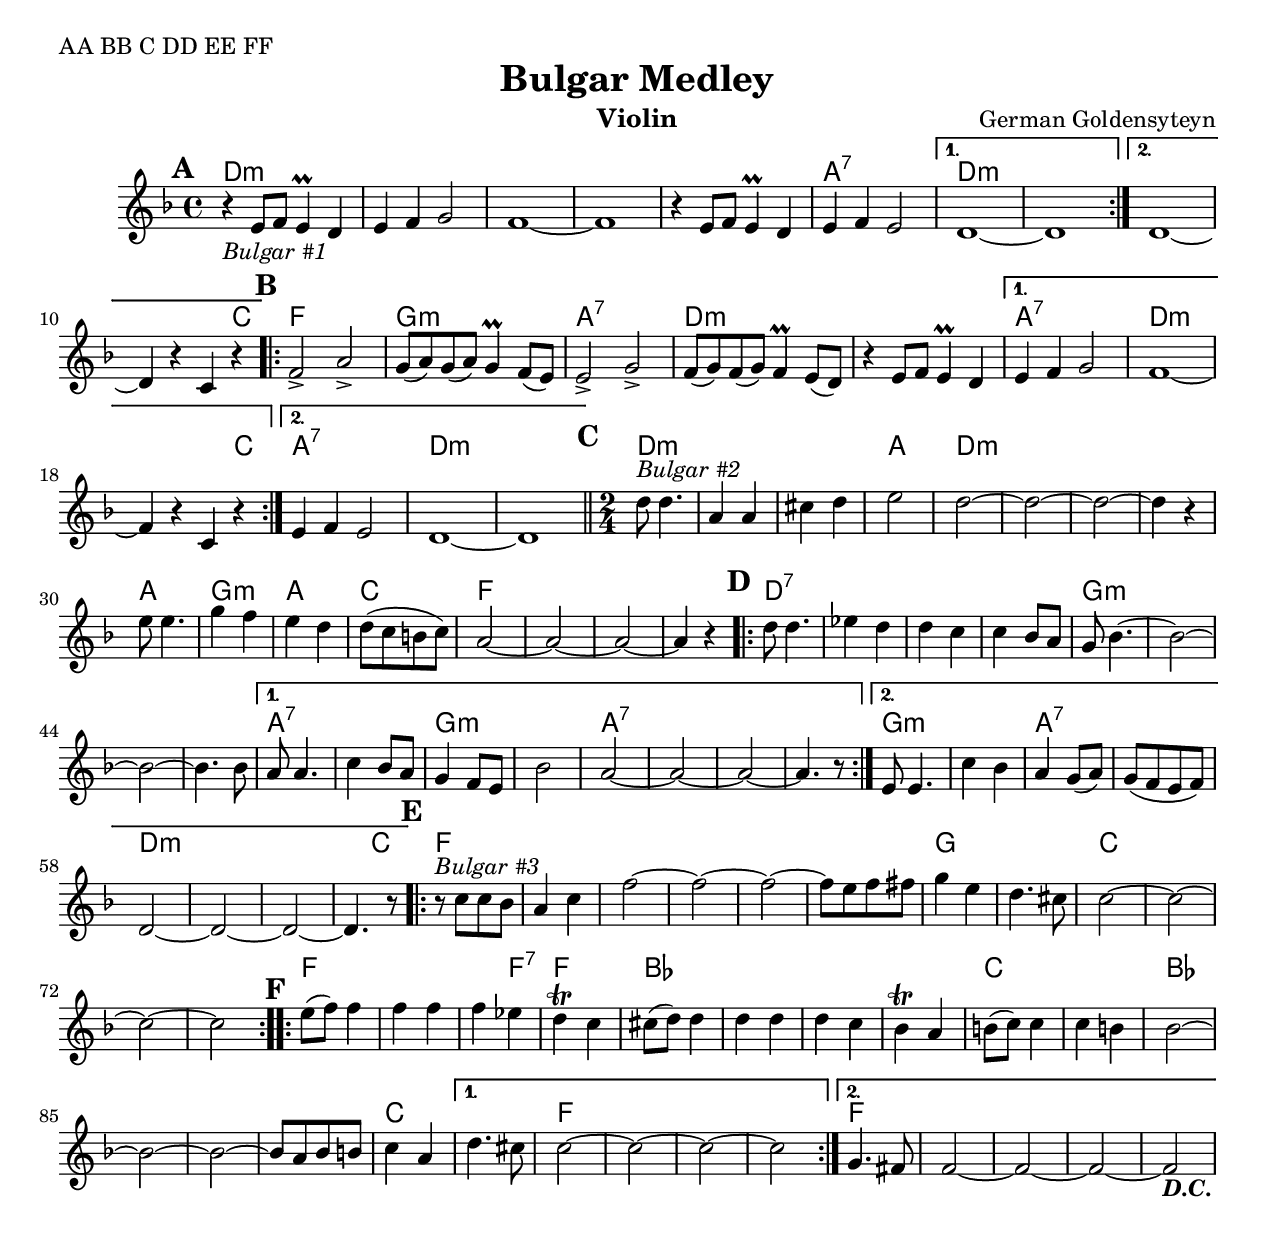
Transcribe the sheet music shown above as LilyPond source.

\version "2.18.0"
\include "english.ly"
\paper{
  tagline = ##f
  print-all-headers = ##t
  #(set-paper-size "letter")
}
date = #(strftime "%d-%m-%Y" (localtime (current-time)))

%\markup{ \italic{ " Updated " \date  }  }

\markup{AA BB C DD EE FF}

%#################################### Melody ########################
melody = \transpose d c \relative c' {
  \set Score.markFormatter = #format-mark-box-alphabet
  \clef treble
  \key g \major
  \time 4/4
  \set Score.markFormatter = #format-mark-box-alphabet

  %\partial 16*3 a16 d f   %lead in notes

  \repeat volta 2{
  \mark \default
    \mark \default
    r4  _\markup {\italic{"Bulgar #1"}} fs8 g fs4 \prall e
    fs4 g a2
    g1~
    g1

    r4 fs8 g fs4 \prall e
    fs4 g fs2

  }
  \alternative {
    {
      e1~
      e1
    }
    {
      e1~
      e4 r4  d4 r4
    }
  }

  \repeat volta 2{
  \mark \default
    \mark \default
    g2-> b->
    a8(b)a(b) a4\prall  g8 (fs)|
    fs2-> a->
    g8(a) g(a) g4\prall fs8(e)

    r4 fs8 g fs4 \prall e
  }
  \alternative { {fs4 g a2 g1~g4 r d r }{fs4 g fs2 e1~e1 } }

%%%%%%%%%%%%%%%%%%%%%%%%%%%%%%%%%%%%Bulgar 2%%%%%%%%%%%%%
  \time 2/4
  \set Score.markFormatter = #format-mark-box-alphabet
  \bar "||"
  \mark \default
  e'8^\markup {\italic{ "Bulgar #2"}} e4.
  b4 b
  ds4 e
  fs2

  e2~e2~e2~e4 r

  fs8 fs4.
  a4 g
  fs4 e
  e8[(d cs d)]

  b2~b2~b2~b4 r

  \repeat volta 2{
  \mark \default
    \mark \default  %D section
    e8 e4.
    f4 e
    e4 d
    d4 c8 b

    a8 c4.~
    c2~c2~ c4. c8
  }

  \alternative{
    {
      b8 b4.
      d4 c8 b
      a4 g8 fs
      c'2
      b2~b2~b2~b4. r8
    }
    {
      fs8 fs4.
      d'4 c
      b4 a8(b)
      a8[(g fs g)]
      e2~e2~e2~e4. r8
    }
  }
%%%%%%%%%%%%%%%%%%%%%%%%%%%%%%%%%%%%%Bulgar 3%%%%%%%%%%%5

  \bar ".|:"
  \repeat volta 2{
  \mark \default
    \mark \default  %Section E
    r8 ^\markup {\italic{"Bulgar #3"}} d' [d c]
    b4 d
    g2~g2~g2~g8 [fs g gs]
    a4 fs
    e4. ds8|
    d2~d2~d2~d2
    \bar ".|:"
  }
  \repeat volta 2{
  \mark \default
    \mark \default
    \bar ":..:"
    fs8(g)g4
    g4 g
    g4 f
    e4\trill d

    ds8(e)e4
    e4 e
    e4 d
    c4 \trill b

    cs8(d)d4
    d4 cs
    c2~c2~c2~c8 [b c cs]
    d4 b
    % }
  }
  \alternative {
    {
      e4. ds8
      d2~d2~d2~d2
    }
    {
      a4. gs8
      g2~g2~g2~g2 _\markup {\italic \bold {"D.C."}}
    }
  }
%%%%%%%%%%%%%%%%%%%%%%%%%%%%%%%%Bulgar 4%%%%%%%%%55
  %{
    \bar "||"
    r4 ^\markup{ \box "Bulgar #4"} g8(b)
    d8 d d d
    d8 d4.
    ~d2

    g8 fs ds\prall d
    fs4. ds16(fs)|
    ds4 d~
    d2

    g8 f e e
    d8 e d16(c b a)
    a2~
    a2

    r8 b16(c)d8 b
    g'8 fs \grace fs (ds4)
    d2~
    d2

    g8 f e e
    d8 e d16(c b a)
    a2~
    a2

    r8 b16(c)d8 b
    c8 b ds,4
    g2~
    g2
  %}

}
%################################# Lyrics #####################
%\addlyrics{  }
%################################# Chords #######################
harmonies = \chordmode {

  d1*5:m
  a1:7
  d4*15:m c4
  %B
  f1
  g1:m
  a1:7
  d1*2:m
  a1:7
  d4*7:m c4
  a1:7
  d1*2:m
  %C
  d2*3:m
  a2
  d2*4:m
  a2
  g2:m
  a2
  c2
  f2*4
  %D
  d2*4:7
  g2*4:m
  a2*2:7
  g2*2:m
  a2*4:7
  g2*2:m
  a2*2:7
  d4*7:m
  c4
  %E
  f2*6
  g2*2
  c2*4
  %F
  f4*5 f4:7
  f2
  bf2*4
  c2*2
  bf2*4
  c2*2
  f2*4
  f2*4

  %{Judy's Chords
  d2*3:m
  g2:m
  d1*3:m
  a1:7
  d1*2:m
  d4*7 c4
  %b
  f1
  g1:m
  a2 a2:7
  d1*2:m
  a1:7
  %1st ending
  d4*7:m
  c4
  %2nd end
  a1:7
  d1*2:m
  %2
  d2*3:m
  a2
  d2*4:m
  a2
  g2:m
  a2
  c2
  f2*4
  %b
  d2*4:7
  g2*4:m
  a2*2:7
  g2*2:m
  a2*4:7
  g2*3:m
  %d2:m
  a2:7
  d4*7:m
  c4
  %
  f2*6
  g2*2
  c2*4
  %dbl bar 72
  f4*5
  f4:7
  bf4
  f4
  bf4*5
  f4
  bf4
  f4
  c2*2
  bf2*4
  c2*2
  f2*10
  %}
}

\score {
  <<
    \new ChordNames {
      \set chordChanges = ##f
      \harmonies
    }
    \new Staff
    \melody
  >>
  \header{
    title= "Bulgar Medley"
    subtitle=""
    composer= "German Goldensyteyn"
    instrument = "Violin"
    arranger= ""
  }
  \layout{indent = 1.0\cm}
  \midi {
    \tempo 4 = 180

    % \midi { }
  }
}

